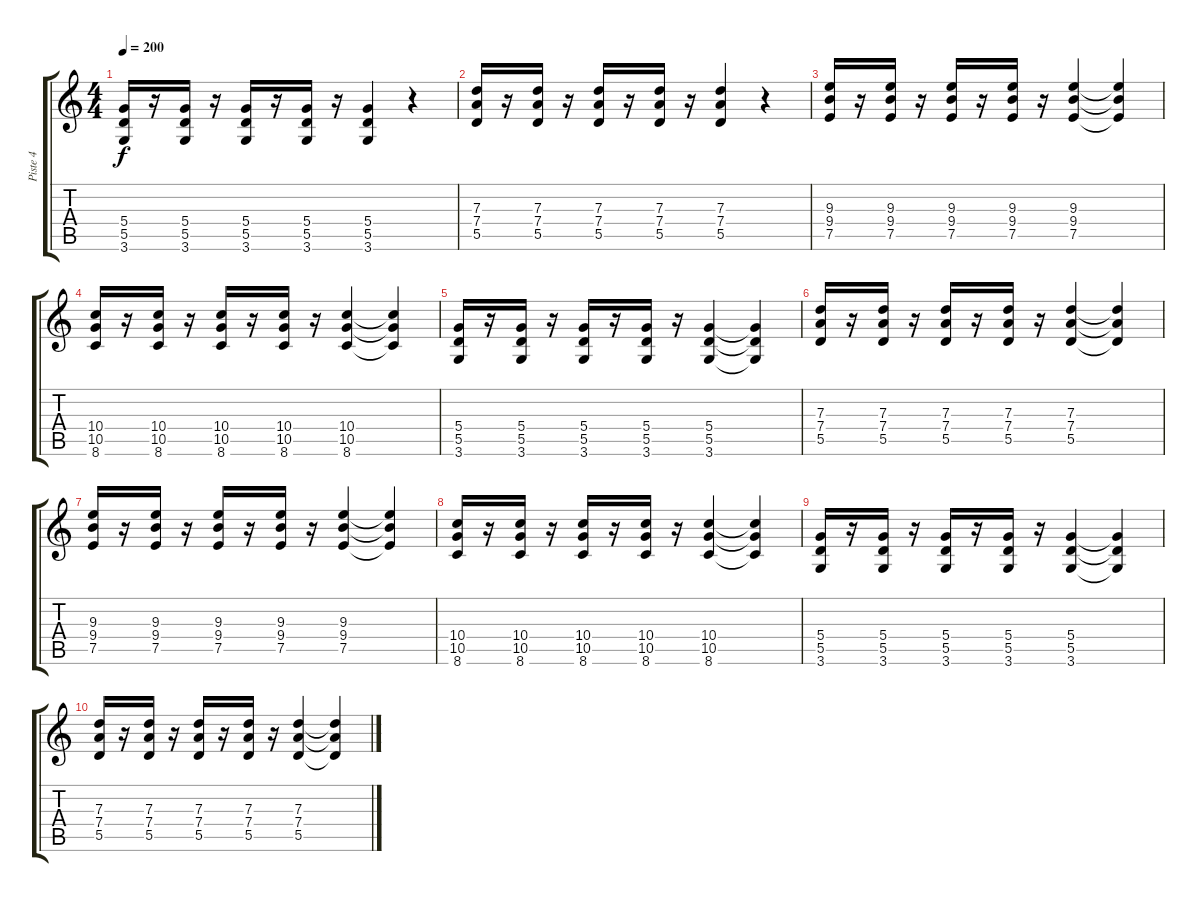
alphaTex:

\track ("Piste 4" "Piste 4") {instrument distortionguitar}
\staff {score tabs}
\tuning (E4 B3 G3 D3 A2 E2) {hide}
\ts (4 4)
\tempo 200
\clef g2
\ks c
(5.4 5.5 3.6).16{dy f} r.16 (5.4 5.5 3.6).16 r.16 (5.4 5.5 3.6).16 r.16 (5.4 5.5 3.6).16 r.16 (5.4 5.5 3.6).4 r.4 |
(7.3 7.4 5.5).16 r.16 (7.3 7.4 5.5).16 r.16 (7.3 7.4 5.5).16 r.16 (7.3 7.4 5.5).16 r.16 (7.3 7.4 5.5).4 r.4 |
(9.3 9.4 7.5).16 r.16 (9.3 9.4 7.5).16 r.16 (9.3 9.4 7.5).16 r.16 (9.3 9.4 7.5).16 r.16 (9.3 9.4 7.5).4 (9.3{t} 9.4{t} 7.5{t}).4 |
(10.4 10.5 8.6).16 r.16 (10.4 10.5 8.6).16 r.16 (10.4 10.5 8.6).16 r.16 (10.4 10.5 8.6).16 r.16 (10.4 10.5 8.6).4 (10.4{t} 10.5{t} 8.6{t}).4 |
(5.4 5.5 3.6).16 r.16 (5.4 5.5 3.6).16 r.16 (5.4 5.5 3.6).16 r.16 (5.4 5.5 3.6).16 r.16 (5.4 5.5 3.6).4 (5.4{t} 5.5{t} 3.6{t}).4 |
(7.3 7.4 5.5).16 r.16 (7.3 7.4 5.5).16 r.16 (7.3 7.4 5.5).16 r.16 (7.3 7.4 5.5).16 r.16 (7.3 7.4 5.5).4 (7.3{t} 7.4{t} 5.5{t}).4 |
(9.3 9.4 7.5).16 r.16 (9.3 9.4 7.5).16 r.16 (9.3 9.4 7.5).16 r.16 (9.3 9.4 7.5).16 r.16 (9.3 9.4 7.5).4 (9.3{t} 9.4{t} 7.5{t}).4 |
(10.4 10.5 8.6).16 r.16 (10.4 10.5 8.6).16 r.16 (10.4 10.5 8.6).16 r.16 (10.4 10.5 8.6).16 r.16 (10.4 10.5 8.6).4 (10.4{t} 10.5{t} 8.6{t}).4 |
(5.4 5.5 3.6).16 r.16 (5.4 5.5 3.6).16 r.16 (5.4 5.5 3.6).16 r.16 (5.4 5.5 3.6).16 r.16 (5.4 5.5 3.6).4 (5.4{t} 5.5{t} 3.6{t}).4 |
(7.3 7.4 5.5).16 r.16 (7.3 7.4 5.5).16 r.16 (7.3 7.4 5.5).16 r.16 (7.3 7.4 5.5).16 r.16 (7.3 7.4 5.5).4 (7.3{t} 7.4{t} 5.5{t}).4
